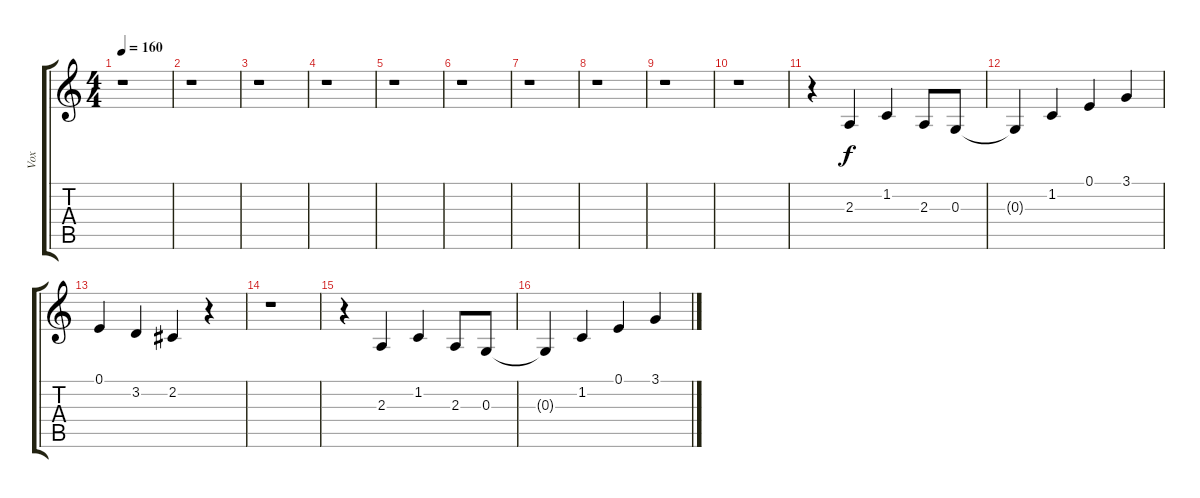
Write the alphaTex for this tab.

\track ("Vox" "Vox") {instrument bassoon}
\staff {score tabs}
\tuning (E4 B3 G3 D3 A2 E2) {hide}
\ts (4 4)
\tempo 160
\clef g2
\ks c
r.1{dy f} |
r.1 |
r.1 |
r.1 |
r.1 |
r.1 |
r.1 |
r.1 |
r.1 |
r.1 |
r.4 2.3.4 1.2.4 2.3.8 0.3.8 |
0.3{t}.4 1.2.4 0.1.4 3.1.4 |
0.1.4 3.2.4 2.2.4 r.4 |
r.1 |
r.4 2.3.4 1.2.4 2.3.8 0.3.8 |
0.3{t}.4 1.2.4 0.1.4 3.1.4
